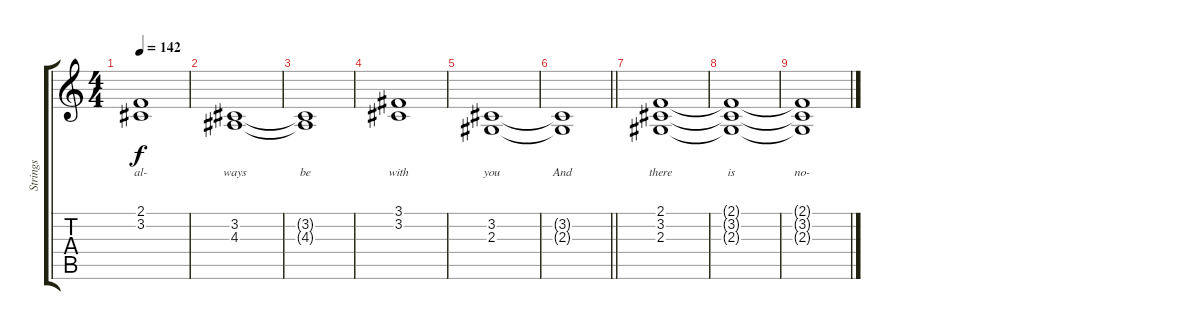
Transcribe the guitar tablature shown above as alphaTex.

\track ("Strings" "Strings") {instrument stringensemble2}
\staff {score tabs}
\tuning (Eb4 Bb3 Gb3 Db3 Ab2 Eb2) {hide}
\ts (4 4)
\tempo 142
\clef g2
\ks c
(2.1{t} 3.2{t}).1{lyrics (0 "al-") lyrics (1 "") lyrics (2 "") lyrics (3 "") lyrics (4 "") dy f} |
(3.2 4.3).1{lyrics (0 "ways") lyrics (1 "") lyrics (2 "") lyrics (3 "") lyrics (4 "")} |
(3.2{t} 4.3{t}).1{lyrics (0 "be") lyrics (1 "") lyrics (2 "") lyrics (3 "") lyrics (4 "")} |
(3.1 3.2).1{lyrics (0 "with") lyrics (1 "") lyrics (2 "") lyrics (3 "") lyrics (4 "")} |
(3.2 2.3).1{lyrics (0 "you") lyrics (1 "") lyrics (2 "") lyrics (3 "") lyrics (4 "")} |
\barLineRight lightlight
(3.2{t} 2.3{t}).1{lyrics (0 "And") lyrics (1 "") lyrics (2 "") lyrics (3 "") lyrics (4 "")} |
(2.1 3.2 2.3).1{lyrics (0 "there") lyrics (1 "") lyrics (2 "") lyrics (3 "") lyrics (4 "")} |
(2.1{t} 3.2{t} 2.3{t}).1{lyrics (0 "is") lyrics (1 "") lyrics (2 "") lyrics (3 "") lyrics (4 "")} |
(2.1{t} 3.2{t} 2.3{t}).1{lyrics (0 "no-") lyrics (1 "") lyrics (2 "") lyrics (3 "") lyrics (4 "")}
